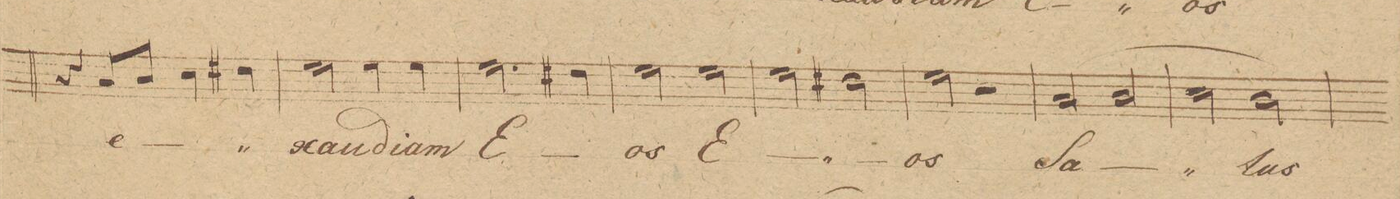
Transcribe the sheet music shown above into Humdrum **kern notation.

**kern	**text
*I"Baſso 1mo	*
*clefF4	*
*k[]	*
*met(c|)	*
*M2/2	*
4r	.
8C/L	e-
8D/J	.
4E\	.
4F#X\	.
=45	=45
2G\	-xau-
4G\	-di-
4G\	-am
=46	=46
2.G\	E-
4F#X\	.
=47	=47
2G\	-os
2G\	E-
=48	=48
2G\	.
2F#X\	.
=49	=49
2G\	-os
2r	.
=50	=50
(2C/	Sa-
2D/	.
=51	=51
2E\	.
2D\)	-lus
=52	=52
*-	*-
